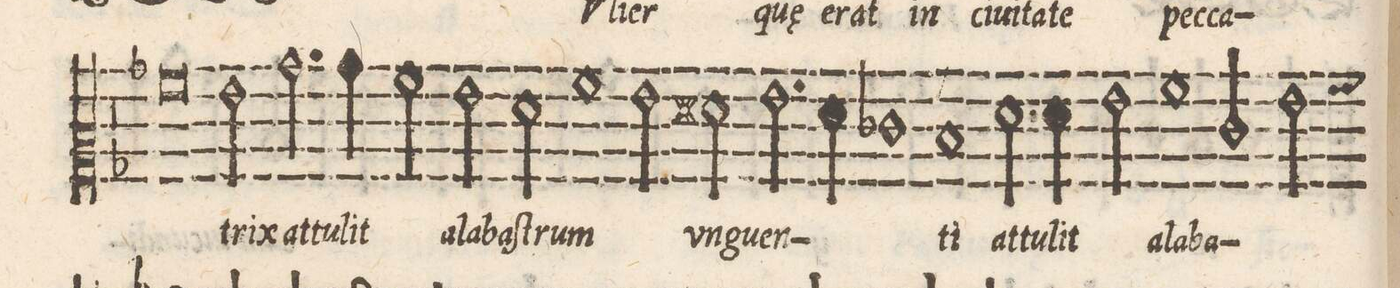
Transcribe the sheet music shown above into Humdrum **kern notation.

**kern	**text
*I"ALTVS	*
*clefC2	*
*k[b-]	*
*met(C|)	*
*M2/1	*
0a	.
=14-	=14-
2g\	-trix
2.b-\	at-
=15-	=15-
4b-\	-tu-
2a\	-lit
2g\	a-
2f\	-la-
=16-	=16-
1a	-baſ-
2g\	-trum
2f#X\	vn-
=17-	=17-
2.g\	-guen-
4fny\	.
1e-X	.
=18-	=18-
1d	-ti
2.f\	at-
4f\	-tu-
=19-	=19-
2g\	-lit
1a	a-
2eny/	-la-
=20-	=20-
2g\	-baſ-
*custos:a	*
*-	*-
